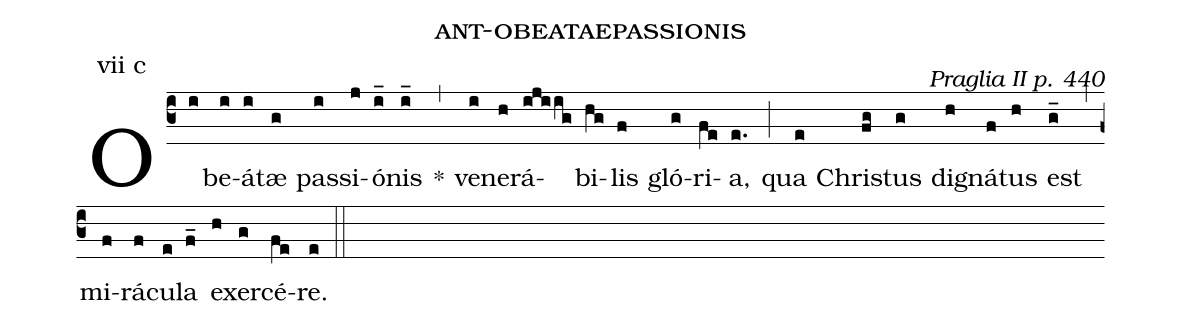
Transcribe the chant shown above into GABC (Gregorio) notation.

name: ant-obeataepassionis;
commentary: Praglia II p. 440;
annotation: vii c;
%%
(c3) O(i) be(i)á(i)tæ(g) pas(i)si(j)ó(i_)nis(i_) *(,) ve(i)ne(h)rá(ijiig)bi(hg)lis(f) gló(g)ri(fe)a,(e.) (;) qua(e) Chri(fg)stus(g) di(h)gná(f)tus(h) est(g_) (,) mi(f)rá(f)cu(e)la(f_) ex(h)er(g)cé(fe)re.(e) (::)
